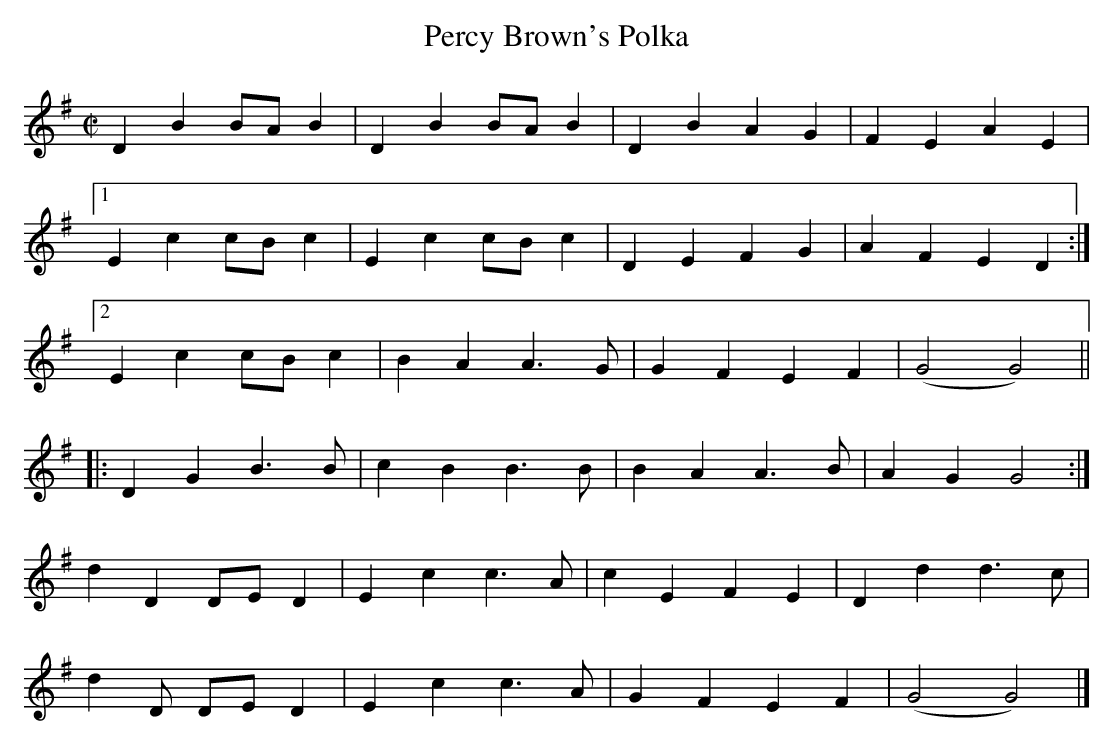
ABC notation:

X:1
T:Percy Brown's Polka
M:C|
L:1/8
K:G
D2B2 BA B2|D2B2 BA B2|D2B2 A2G2|F2E2A2E2|
[1 E2c2 cBc2|E2c2 cBc2|D2E2F2G2|A2F2E2D2:|
[2 E2c2 cBc2|B2A2 A3G|G2F2E2F2|(G4 G4)||
|:D2G2B3B|c2B2B3B|B2A2A3B|A2G2G4:|
d2D2 DED2|E2c2c3A|c2E2F2E2|D2d2 d3c|
d2D DE D2|E2c2 c3A|G2F2E2F2|(G4 G4)|]
